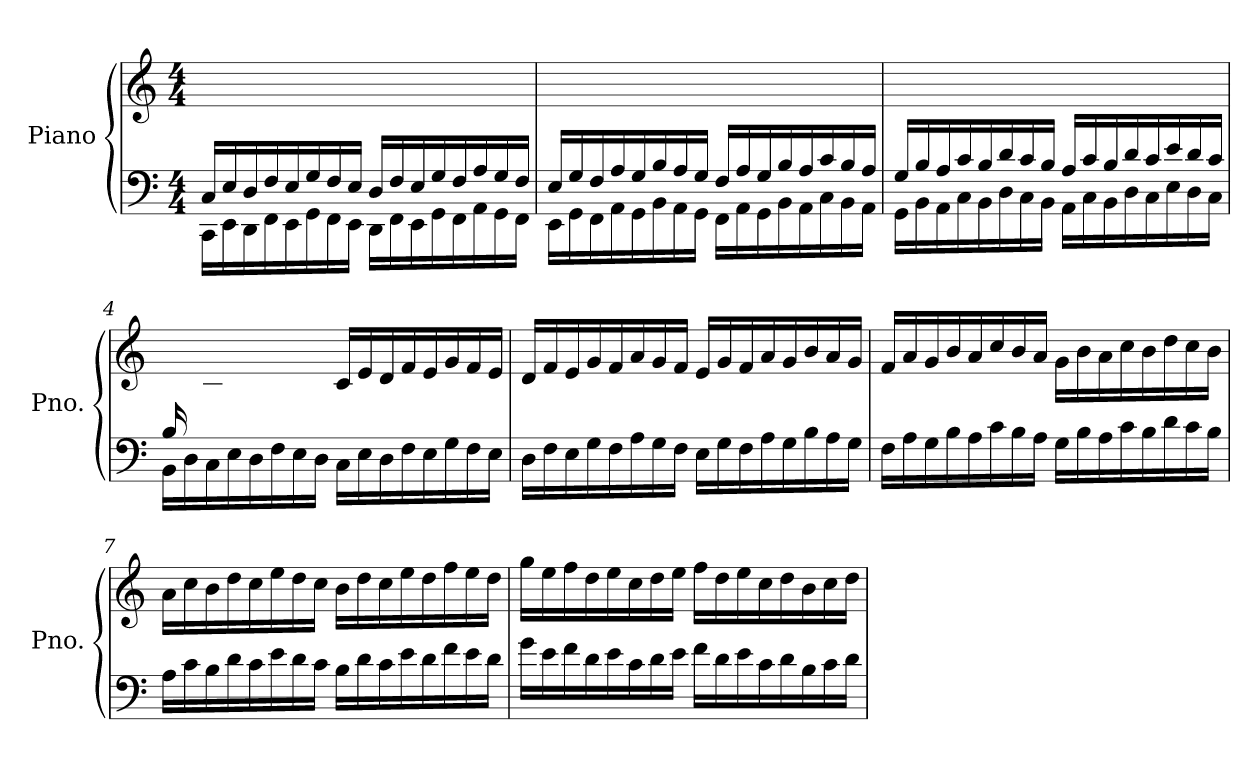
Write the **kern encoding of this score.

**kern	**kern
*part1	*part1
*staff2	*staff1
*I"Piano	*
*I'Pno.	*
*clefF4	*clefG2
*k[]	*k[]
*M4/4	*M4/4
=1	=1
*^	*
16C/LL	16CC<\LL	1ryy
16E/	16EE<\	.
16D/	16DD<\	.
16F/	16FF<\	.
16E/	16EE<\	.
16G/	16GG<\	.
16F/	16FF<\	.
16E/JJ	16EE<\JJ	.
16D/LL	16DD<\LL	.
16F/	16FF<\	.
16E/	16EE<\	.
16G/	16GG<\	.
16F/	16FF<\	.
16A/	16AA<\	.
16G/	16GG<\	.
16F/JJ	16FF<\JJ	.
=2	=2	=2
16E/LL	16EE<\LL	1ryy
16G/	16GG\	.
16F/	16FF\	.
16A/	16AA\	.
16G/	16GG\	.
16B/	16BB\	.
16A/	16AA<\	.
16G/JJ	16GG\JJ	.
16F/LL	16FF<\LL	.
16A/	16AA\	.
16G/	16GG\	.
16B/	16BB\	.
16A/	16AA\	.
16c/	16C\	.
16B/	16BB<\	.
16A/JJ	16AA\JJ	.
!!LO:LB:g=z
=3	=3	=3
16G/LL	16GG<\LL	1ryy
16B/	16BB\	.
16A/	16AA\	.
16c/	16C\	.
16B/	16BB\	.
16d/	16D\	.
16c/	16C<\	.
16B/JJ	16BB\JJ	.
16A/LL	16AA<\LL	.
16c/	16C\	.
16B/	16BB\	.
16d/	16D\	.
16c/	16C\	.
16e/	16E\	.
16d/	16D<\	.
16c/JJ	16C\JJ	.
=4	=4	=4
16B/LL	16BB<\LL	16ryy
2...ryy	16D\	16d/
.	16C\	16c/
.	16E\	16e/
.	16D\	16d/
.	16F\	16f/
.	16E<\	16e/
.	16D\JJ	16d/JJ
.	16C<\LL	16c/LL
.	16E\	16e/
.	16D\	16d/
.	16F\	16f/
.	16E\	16e/
.	16G\	16g/
.	16F<\	16f/
.	16E<\JJ	16e/JJ
*v	*v	*
!!LO:LB:g=z
=5	=5
16D<\LL	16d/LL
16F\	16f/
16E\	16e/
16G\	16g/
16F\	16f/
16A\	16a/
16G<\	16g/
16F<\JJ	16f/JJ
16E<\LL	16e/LL
16G\	16g/
16F\	16f/
16A\	16a/
16G\	16g/
16B\	16b/
16A<\	16a/
16G\JJ	16g/JJ
=6	=6
16F<\LL	16f/LL
16A\	16a/
16G\	16g/
16B\	16b/
16A\	16a/
16c\	16cc/
16B<\	16b/
16A\JJ	16a/JJ
16G<\LL	16g\LL
16B\	16b\
16A\	16a\
16c\	16cc\
16B\	16b\
16d\	16dd\
16c<\	16cc\
16B\JJ	16b\JJ
!!LO:LB:g=z
=7	=7
16A<\LL	16a\LL
16c\	16cc\
16B\	16b\
16d\	16dd\
16c\	16cc\
16e\	16ee\
16d<\	16dd\
16c\JJ	16cc\JJ
16B<\LL	16b\LL
16d\	16dd\
16c\	16cc\
16e\	16ee\
16d\	16dd\
16f\	16ff\
16e<\	16ee\
16d\JJ	16dd\JJ
=8	=8
16g<\LL	16gg\LL
16e<\	16ee\
16f<\	16ff\
16d<\	16dd\
16e<\	16ee\
16c<\	16cc\
16d<\	16dd\
16e<\JJ	16ee\JJ
16f<\LL	16ff\LL
16d\	16dd\
16e\	16ee\
16c\	16cc\
16d\	16dd\
16B<\	16b\
16c<\	16cc\
16d\JJ	16dd\JJ
=	=
*-	*-
